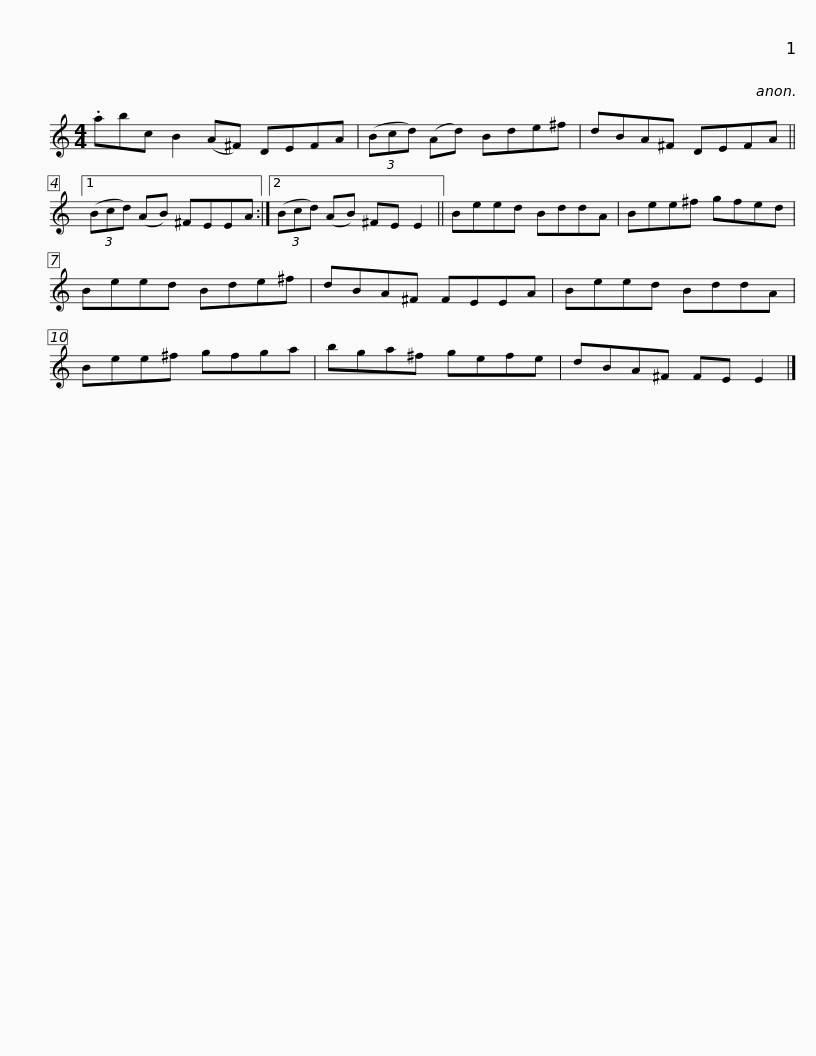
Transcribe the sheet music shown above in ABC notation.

X:1
L:1/8
M:4/4
I:linebreak $
K:C
V:1 treble
V:1
 .abc B2 (A^F) DEFA | (3(Bcd) (Ad) Bde^f | dBA^F DEFA ||1 (3(Bcd) (AB) ^FEEA :|2 (3(Bcd) (AB) ^FE E2 ||$ %5
 Beed BddA | Bee^f gfed | Beed Bde^f | dBA^F FEEA | Beed BddA |$ %10
 Bee^f gfga | bga^f gefe | dBA^F FE E2 |] %13
